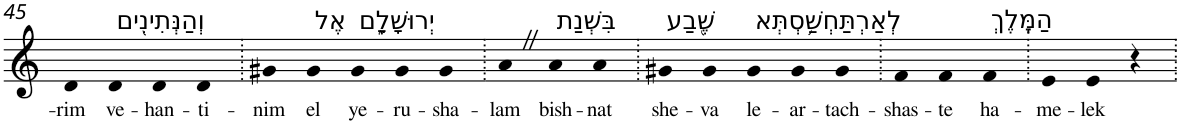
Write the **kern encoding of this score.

**kern	**text
*part1	*part1
*staff1	*staff1
*I"Piano	*
*I'Pno	*
!!LO:PB:g=z
*clefG2	*
*k[]	*
=45	=45
!	!LO:LY:b
4d	-rim
!LO:TX:a:t=וְהַנְּתִינִ֖ים	!
!	!LO:LY:b
4d	ve-
!	!LO:LY:b
4d	-han-
!	!LO:LY:b
4d	-ti-
=46.	=46.
!	!LO:LY:b
4g#X	-nim
!LO:TX:a:t=אֶל	!
!	!LO:LY:b
4g#	el
!LO:TX:a:t=יְרוּשָׁלִָ֑ם	!
!	!LO:LY:b
4g#	ye-
!	!LO:LY:b
4g#	-ru-
!	!LO:LY:b
4g#	-sha-
=47.	=47.
!	!LO:LY:b
4aZ	-lam
!LO:TX:a:t=בִּשְׁנַת	!
!	!LO:LY:b
4a	bish-
!	!LO:LY:b
4a	-nat
=48.	=48.
!LO:TX:a:t=שֶׁ֖בַע	!
!	!LO:LY:b
4g#X	she-
!	!LO:LY:b
4g#	-va
!LO:TX:a:t=לְאַרְתַּחְשַׁ֥סְתְּא	!
!	!LO:LY:b
4g#	le-
!	!LO:LY:b
4g#	-ar-
!	!LO:LY:b
4g#	-tach-
=49.	=49.
!	!LO:LY:b
4f	-shas-
!	!LO:LY:b
4f	-te
!LO:TX:a:t=הַמֶּֽלֶךְ	!
!	!LO:LY:b
4f	ha-
=50.	=50.
!	!LO:LY:b
4e	-me-
!	!LO:LY:b
4e	-lek
4r	.
=.	=.
*-	*-
